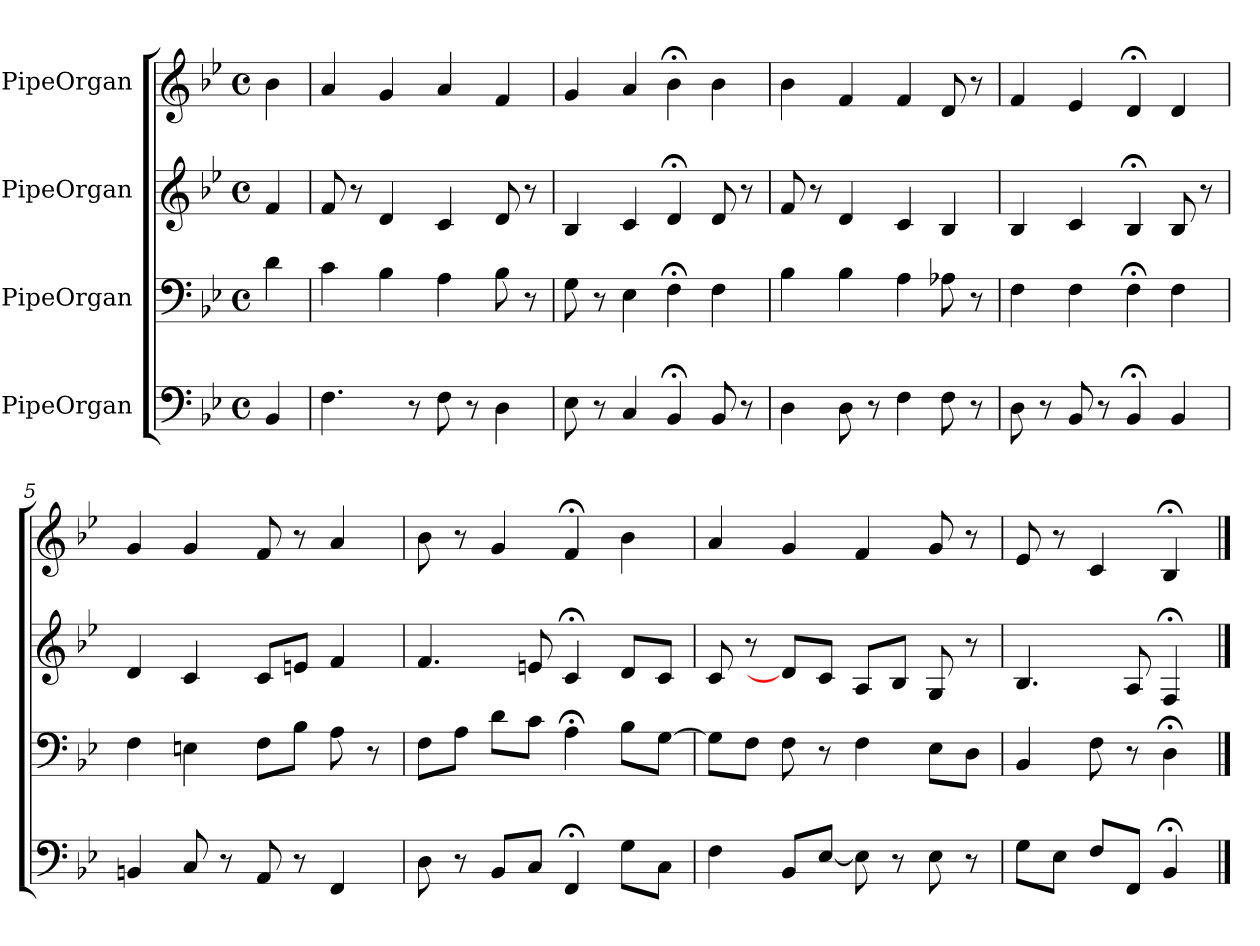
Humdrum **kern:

**kern	**kern	**kern	**kern
*part4	*part3	*part2	*part1
*staff4	*staff3	*staff2	*staff1
*I"PipeOrgan	*I"PipeOrgan	*I"PipeOrgan	*I"PipeOrgan
*k[b-e-]	*k[b-e-]	*k[b-e-]	*k[b-e-]
*B-:	*B-:	*B-:	*B-:
*M4/4	*M4/4	*M4/4	*M4/4
*met(c)	*met(c)	*met(c)	*met(c)
*MM60	*MM60	*MM60	*MM60
=	=	=	=
4BB-	4d	4f	4b-
=1	=1	=1	=1
4.F	4c	8f	4a
.	.	8r	.
.	4B-	4d	4g
8r	.	.	.
8F	4A	4c	4a
8r	.	.	.
4D	8B-	8d	4f
.	8r	8r	.
=2	=2	=2	=2
8E-	8G	4B-	4g
8r	8r	.	.
4C	4E-	4c	4a
4BB-;<	4F;<	4d;<	4b-;<
8BB-	4F	8d	4b-
8r	.	8r	.
=3	=3	=3	=3
4D	4B-	8f	4b-
.	.	8r	.
8D	4B-	4d	4f
8r	.	.	.
4F	4A	4c	4f
8F	8A-X	4B-	8d
8r	8r	.	8r
=4	=4	=4	=4
8D	4F	4B-	4f
8r	.	.	.
8BB-	4F	4c	4e-
8r	.	.	.
4BB-;<	4F;<	4B-;<	4d;<
4BB-	4F	8B-	4d
.	.	8r	.
=5	=5	=5	=5
4BBn	4F	4d	4g
8C	4En	4c	4g
8r	.	.	.
8AA	8FL	8cL	8f
8r	8B-J	8enJ	8r
4FF	8A	4f	4a
.	8r	.	.
=6	=6	=6	=6
8D	8FL	4.f	8b-
8r	8AJ	.	8r
8BB-L	8dL	.	4g
8CJ	8cJ	8en	.
4FF;<	4A;<	4c;<	4f;<
8GL	8B-L	8dL	4b-
8CJ	[8GJ	8cJ	.
=7	=7	=7	=7
4F	8GL]	8c	4a
.	8FJ	8r	.
8BB-L	8F	8dL]	4g
[8E-J	8r	8cJ	.
8E-]	4F	8AL	4f
8r	.	8B-J	.
8E-	8E-L	8G	8g
8r	8DJ	8r	8r
=8	=8	=8	=8
8GL	4BB-	4.B-	8e-
8E-J	.	.	8r
8FL	8F	.	4c
8FFJ	8r	8A	.
4BB-;<	4D;<	4F;<	4B-;<
==	==	==	==
*-	*-	*-	*-
